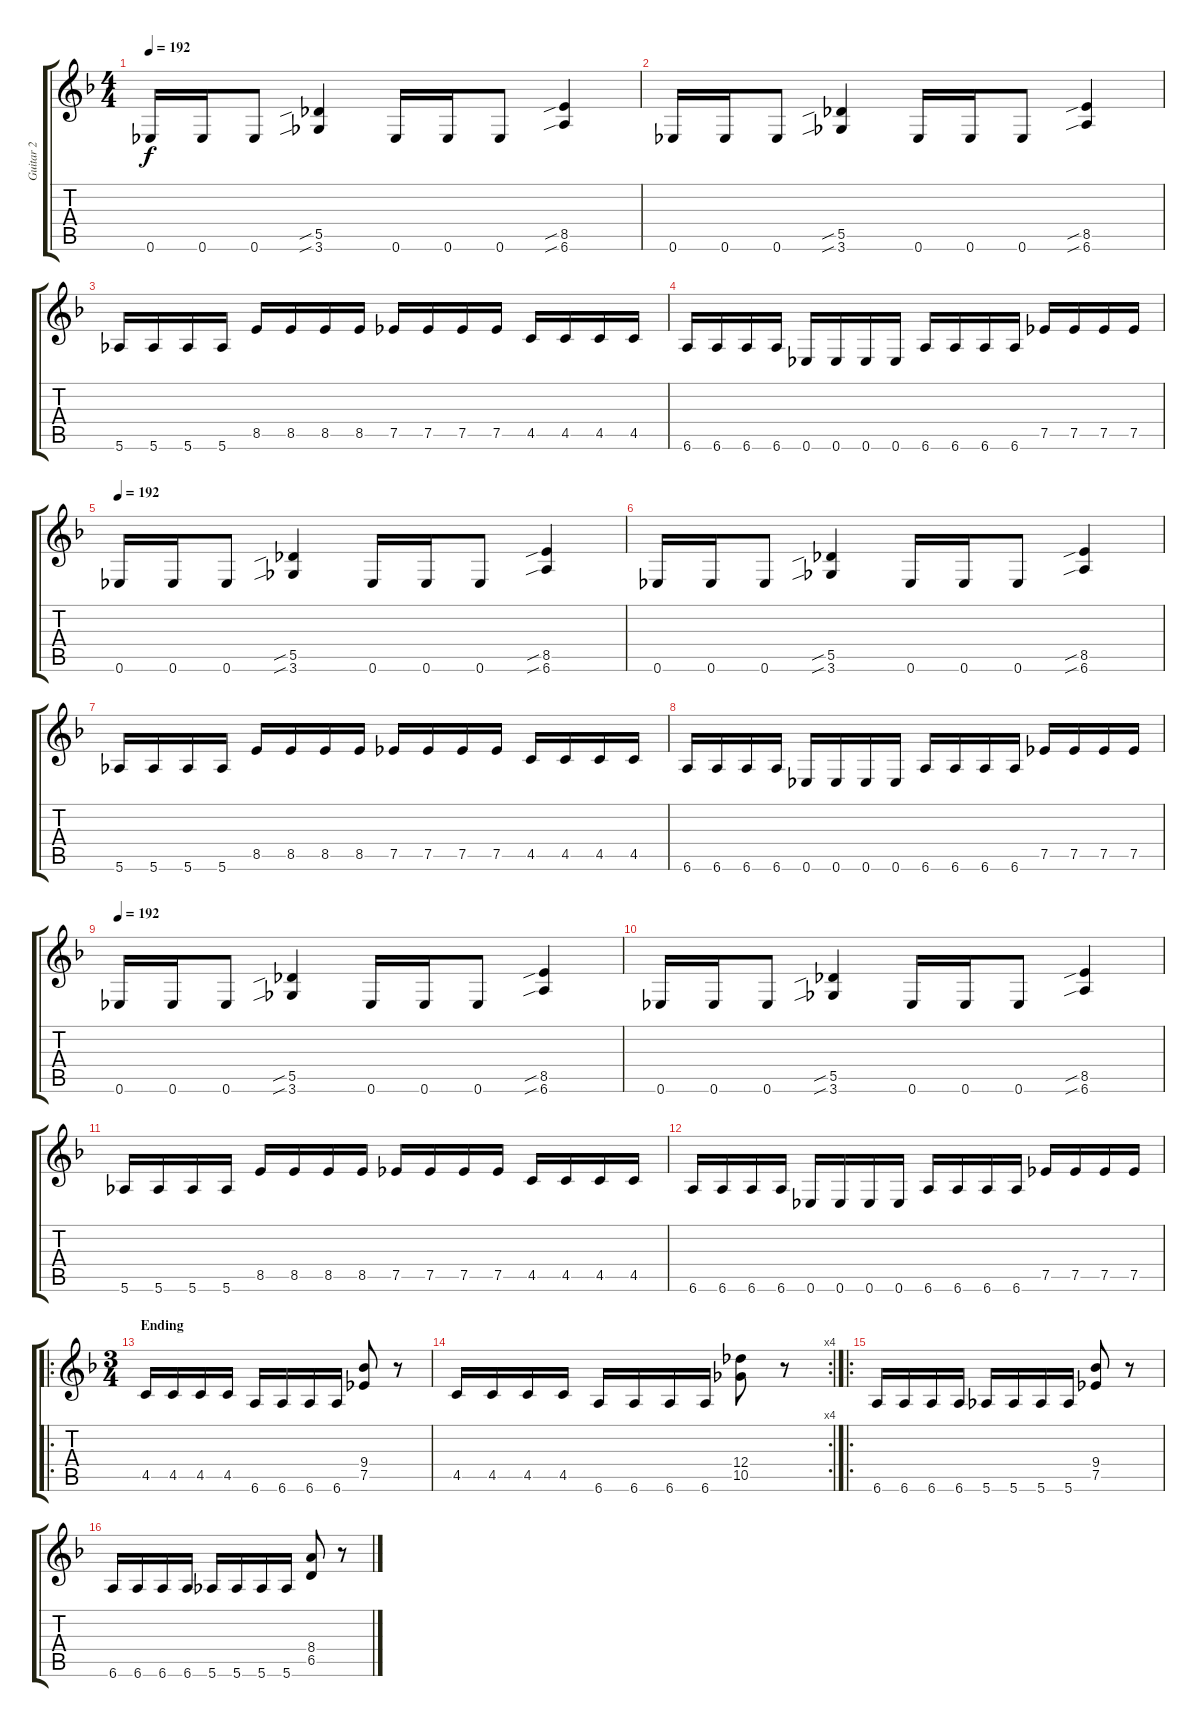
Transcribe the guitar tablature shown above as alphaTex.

\track ("Guitar 2" "Guitar 2") {instrument overdrivenguitar}
\staff {score tabs}
\tuning (Eb4 Bb3 Gb3 Db3 Ab2 Eb2) {hide}
\ts (4 4)
\tempo 192
\clef g2
\ks f
0.6.16{dy f} 0.6.16 0.6.8 (5.5{sib} 3.6{sib}).4 0.6.16 0.6.16 0.6.8 (8.5{sib} 6.6{sib}).4 |
0.6.16 0.6.16 0.6.8 (5.5{sib} 3.6{sib}).4 0.6.16 0.6.16 0.6.8 (8.5{sib} 6.6{sib}).4 |
5.6.16 5.6.16 5.6.16 5.6.16 8.5.16 8.5.16 8.5.16 8.5.16 7.5.16 7.5.16 7.5.16 7.5.16 4.5.16 4.5.16 4.5.16 4.5.16 |
6.6.16 6.6.16 6.6.16 6.6.16 0.6.16 0.6.16 0.6.16 0.6.16 6.6.16 6.6.16 6.6.16 6.6.16 7.5.16 7.5.16 7.5.16 7.5.16 |
\tempo 192
0.6.16 0.6.16 0.6.8 (5.5{sib} 3.6{sib}).4 0.6.16 0.6.16 0.6.8 (8.5{sib} 6.6{sib}).4 |
0.6.16 0.6.16 0.6.8 (5.5{sib} 3.6{sib}).4 0.6.16 0.6.16 0.6.8 (8.5{sib} 6.6{sib}).4 |
5.6.16 5.6.16 5.6.16 5.6.16 8.5.16 8.5.16 8.5.16 8.5.16 7.5.16 7.5.16 7.5.16 7.5.16 4.5.16 4.5.16 4.5.16 4.5.16 |
6.6.16 6.6.16 6.6.16 6.6.16 0.6.16 0.6.16 0.6.16 0.6.16 6.6.16 6.6.16 6.6.16 6.6.16 7.5.16 7.5.16 7.5.16 7.5.16 |
\tempo 192
0.6.16 0.6.16 0.6.8 (5.5{sib} 3.6{sib}).4 0.6.16 0.6.16 0.6.8 (8.5{sib} 6.6{sib}).4 |
0.6.16 0.6.16 0.6.8 (5.5{sib} 3.6{sib}).4 0.6.16 0.6.16 0.6.8 (8.5{sib} 6.6{sib}).4 |
5.6.16 5.6.16 5.6.16 5.6.16 8.5.16 8.5.16 8.5.16 8.5.16 7.5.16 7.5.16 7.5.16 7.5.16 4.5.16 4.5.16 4.5.16 4.5.16 |
6.6.16 6.6.16 6.6.16 6.6.16 0.6.16 0.6.16 0.6.16 0.6.16 6.6.16 6.6.16 6.6.16 6.6.16 7.5.16 7.5.16 7.5.16 7.5.16 |
\ro
\ts (3 4)
\section ("" "Ending")
4.5.16 4.5.16 4.5.16 4.5.16 6.6.16 6.6.16 6.6.16 6.6.16 (9.4 7.5).8 r.8 |
\rc 4
4.5.16 4.5.16 4.5.16 4.5.16 6.6.16 6.6.16 6.6.16 6.6.16 (12.4 10.5).8 r.8 |
\ro
6.6.16 6.6.16 6.6.16 6.6.16 5.6.16 5.6.16 5.6.16 5.6.16 (9.4 7.5).8 r.8 |
6.6.16 6.6.16 6.6.16 6.6.16 5.6.16 5.6.16 5.6.16 5.6.16 (8.4 6.5).8 r.8
